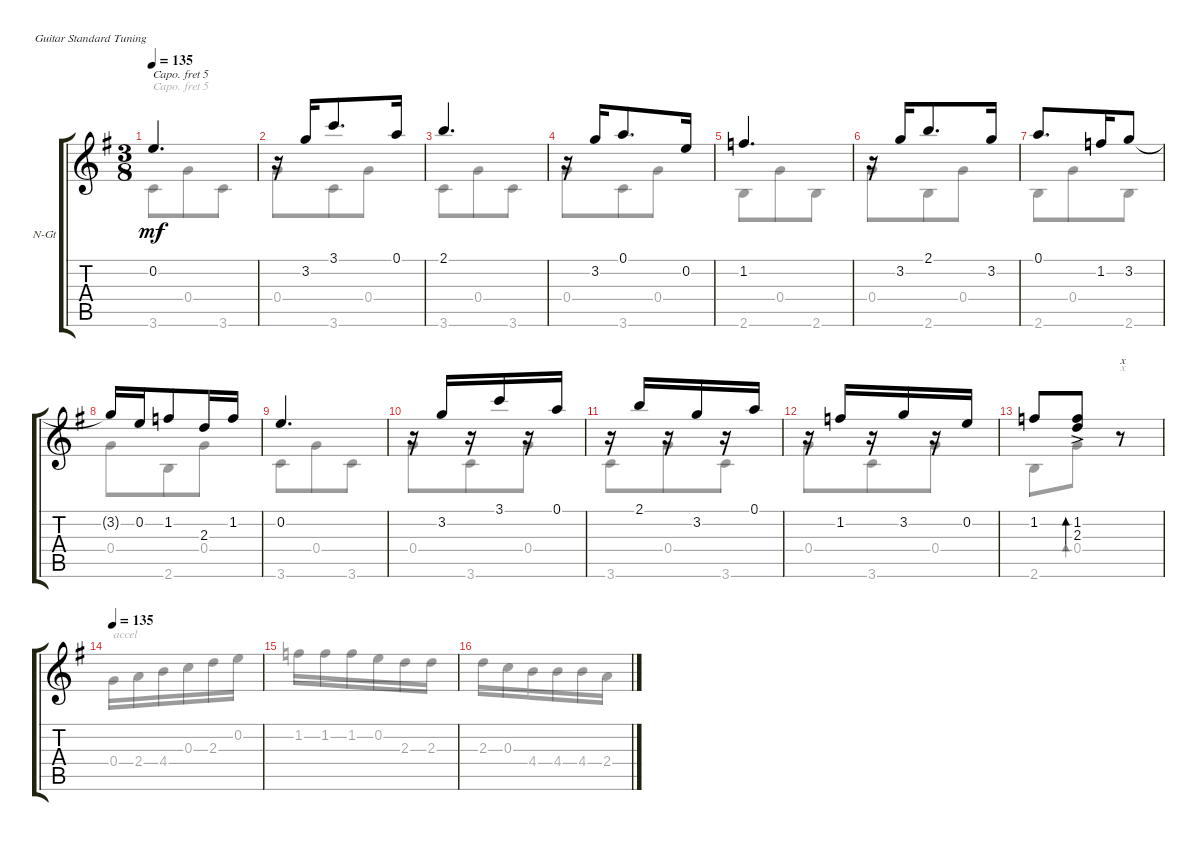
\defaultSystemsLayout 4
\bracketExtendMode groupsimilarinstruments
\firstSystemTrackNameOrientation horizontal
\otherSystemsTrackNameOrientation horizontal
\track ("Nylon Guitar" "N-Gt") {instrument acousticguitarnylon}
\staff {score tabs}
\capo 5
\tuning (E4 B3 G3 D3 A2 E2)
\voice
\ts (3 8)
\tempo 135
\clef g2
\ks g
0.2.4{d dy mf} |
r.16 3.2.16 3.1.8{d} 0.1.16 |
2.1.4{d} |
r.16 3.2.16 0.1.8{d} 0.2.16 |
1.2.4{d} |
r.16 3.2.16 2.1.8{d} 3.2.16 |
0.1.8{d} 1.2.16 3.2.8 |
3.2{t}.16 0.2.16 1.2.8 2.3.16 1.2.16 |
0.2.4{d} |
r.16 3.2.16 r.16 3.1.16 r.16 0.1.16 |
r.16 2.1.16 r.16 3.2.16 r.16 0.1.16 |
r.16 1.2.16 r.16 3.2.16 r.16 0.2.16 |
1.2.8 (1.2{ac} 2.3).8{bd 30} r.8{txt "x"} |
\tempo 135
|
|
\voice
\clef g2
\ottava regular
\simile none
\ks g
3.6.8{dy mf} 0.4.8 3.6.8 |
0.4.8 3.6.8 0.4.8 |
3.6.8 0.4.8 3.6.8 |
0.4.8 3.6.8 0.4.8 |
2.6.8 0.4.8 2.6.8 |
0.4.8 2.6.8 0.4.8 |
2.6.8 0.4.8 2.6.8 |
0.4.8 2.6.8 0.4.8 |
3.6.8 0.4.8 3.6.8 |
0.4.8 3.6.8 0.4.8 |
3.6.8 0.4.8 3.6.8 |
0.4.8 3.6.8 0.4.8 |
2.6.8 0.4.8{bd 30} r.8{txt "x"} |
0.4.16{txt "accel"} 2.4.16 4.4.16 0.3.16 2.3.16 0.2.16 |
1.2.16 1.2.16 1.2.16 0.2.16 2.3.16 2.3.16 |
2.3.16 0.3.16 4.4.16 4.4.16 4.4.16 2.4.16
